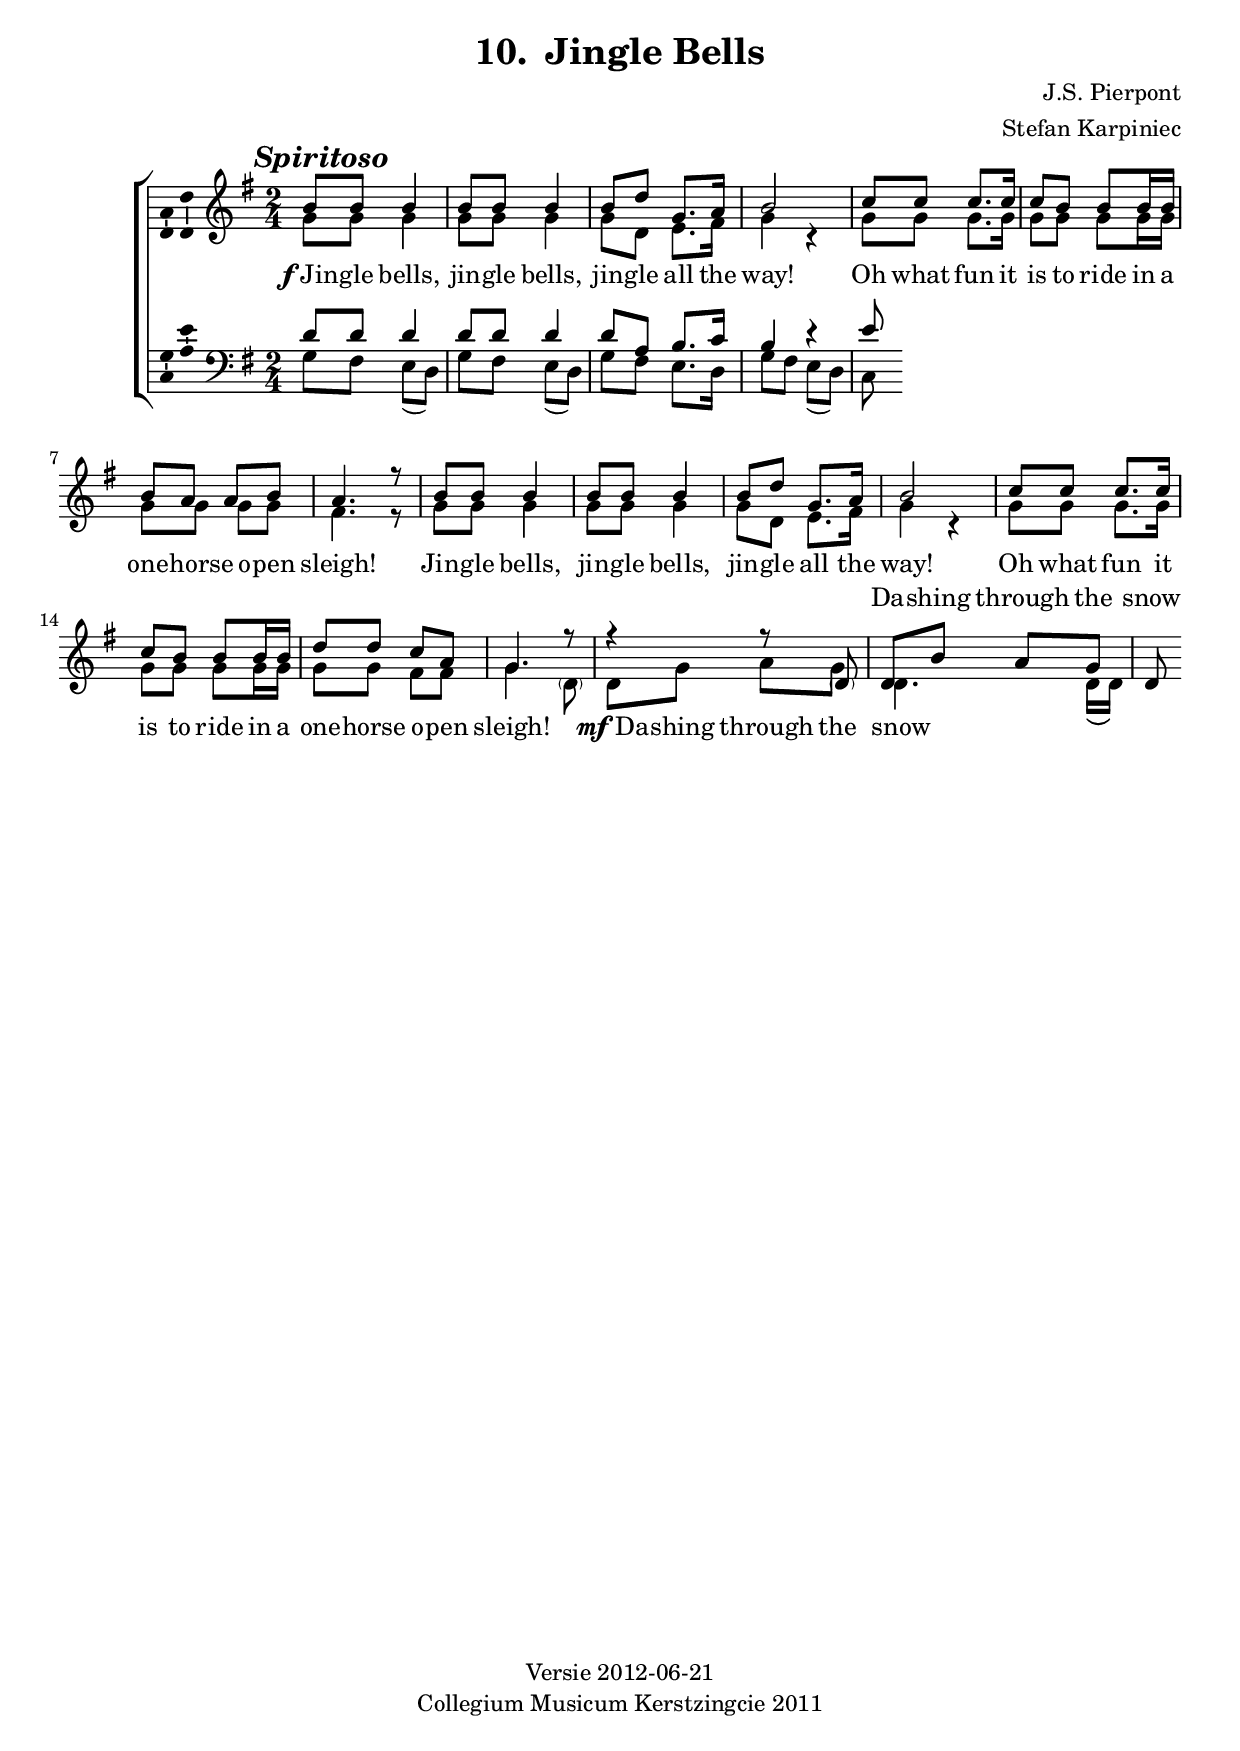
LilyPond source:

% vim: set fileformat=dos:
\version "2.12.3"

% vim: set fileformat=dos:

\version "2.12.3"

soprano = \relative c'' {
  \key g \major
  \time 2/4

  \mark \markup { \italic \bold "Spiritoso" }
  % Jingle bells, jingle bells, jingle all the way!
  b8 b8 b4 |
  b8 b8 b4 |
  b8 d8 g,8. a16 |
  b2 |

  % Oh what fun it is to ride in a one-horse open sleigh!
  c8 c8 c8. c16 |
  c8 b8 b8 b16 b16 |
  b8 a8 a8 b8 |
  a4. r8

  % Jingle bells, jingle bells, jingle all the way!
  b8 b8 b4 |
  b8 b8 b4 |
  b8 d8 g,8. a16 |
  b2 |

  % Oh what fun it is to ride in a one-horse open sleigh!
  c8 c8 c8. c16 |
  c8 b8 b8 b16 b16 |
  d8 d8 c8 a8 |
  g4. r8

  % Dashing through the snow
  r4 r8 \parenthesize d='8 |
  d8 b'8 a8 g8 |
  d8
}

alto = \relative c'' {
  \key g \major
  \time 2/4

  g8 g8 g4 |
  g8 g8 g4 |
  g8 d8 e8. fis16 |
  g4 r4 |

  g8 g8 g8. g16 |
  g8 g8 g8 g16 g16 |
  g8 g8 g8 g8 |
  fis4. r8 |

  g8 g8 g4 |
  g8 g8 g4 |
  g8 d8 e8. fis16 |
  g4 r4 |

  % Oh what fun it | is to ride in a | one-horse open sleigh |
  g8 g8 g8. g16 |
  g8 g8 g8 g16 g16 |
  g8 g8 fis8 fis8 |
  g4. \parenthesize d8 |

  % Dashing through the snow
  d8 g8 a8 g8 |
  d4. d16\( d16\)
}

tenor = \relative c' {
  \key g \major
  \time 2/4

  d8 d8 d4 |
  d8 d8 d4 |
  d8 a8 b8. c16 |
  b4 r4 |

  e8
}

bass = \relative c' {
  \key g \major
  \time 2/4

  g8 fis8 e8( d8) |
  g8 fis8 e8( d8) |
  g8 fis8 e8. d16 |
  g8 fis8 e8( d8) |
  c8
}

refrain = \lyricmode {
  \markup{ \smaller \dynamic f  Jin } 
    -- gle bells, |
  jin -- gle bells, |
  jin -- gle all the |
  way!
  Oh what fun it | % 6
  is to ride in a | % 7
  one -- horse o -- pen |
  sleigh!
  Jin -- gle bells, |
  jin -- gle bells, |
  jin -- gle all the |
  way!
  Oh what fun it | % 6
  is to ride in a | % 7
  one -- horse o -- pen |
  sleigh!
}

refrainSkip = \repeat unfold 50 { s8 }

verseOneSop = \lyricmode {
  \skip 8 Da -- shing through the snow
}

verseOneRest = {
  \refrain
  \lyricmode {
    \skip 8 
    \markup{ \smaller \dynamic mf  Da } 
      -- shing through the snow
  }
}

verseTwoRest = \lyricmode {
}
verseThreeRest = \lyricmode {
}
verseFourRest = \lyricmode {
}

verseTwoSop = \lyricmode {
  A day or two a -- go
  I thought I’d take a ride
}

verseThreeSop = \lyricmode {
  A day or two a -- go,
  the sto -- ry I must tell
}

verseFourSop = \lyricmode {
  Now the ground is white
  Go it while you’re young
}



nummer = "10. "

\header {
  title = \markup {\nummer "Jingle Bells"}
  composer = "J.S. Pierpont"
  arranger = "Stefan Karpiniec"
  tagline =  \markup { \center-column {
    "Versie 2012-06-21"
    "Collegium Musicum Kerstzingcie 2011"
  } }
}

% This useful function kills extenders that are too short to be useful
% Combine this with \override LyricExtender #'minimum-length = #0 for
% beautiful results: an extender if there is space, no extender if there
% is not.
#(define (conditional-kill-lyric-extender-callback . args)
   (lambda (grob)
    (let* ((minimum-length
            (if (null? args)
             (ly:grob-property grob 'minimum-length 0)
             (car args)))
           (X-extent (ly:stencil-extent (ly:grob-property grob 'stencil empty-stencil) X))
           (length (- (cdr X-extent) (car X-extent))))
     (if (> minimum-length length)
      (ly:grob-suicide! grob)))))

\score {
  \new ChoirStaff <<

    \new Lyrics = "lSoprano" {}

    \new Staff = "upper" <<
      \clef "treble"
      \new Voice = "vSoprano" { 
        \override Ambitus #'X-offset = #2.0
        \voiceOne \soprano 
      }
      \new Voice = "vAlto" { \voiceTwo \alto }
    >>

    \context Lyrics = "lSoprano" \lyricsto "vSoprano" {
      \refrainSkip \verseOneSop
    }
    \new Lyrics \lyricsto "vAlto" \verseOneRest

    \new Staff = "lower" <<
      \clef "bass"
      \new Voice = "vTenor" { 
        \override Ambitus #'X-offset = #2.0
        \voiceOne \tenor 
      }
      \new Voice = "vBass" { \voiceTwo \bass }
    >>
  >>
  \layout { 
    % We can haz ambitus to display pitch range?
    \context { \Voice 
      \consists "Ambitus_engraver"
    }
    % Beautiful extender lines
    \context { \Lyrics
      \override LyricExtender #'minimum-length = #0
      \override LyricExtender #'after-line-breaking = %
         #(conditional-kill-lyric-extender-callback 1)
    }
    % space-saving tweaks
    %\context { \Staff
      %\override VerticalAxisGroup #'minimum-Y-extent = #'(-1 . 1)
    %}
    %\context { \Lyrics
      %\override VerticalAxisGroup #'Y-extent = #'(-0.1 . 0.1)
    %}
    %\context { \Lyrics
      %\override VerticalAxisGroup #'minimum-Y-extent = #'(0 . 0)
    %}
  }
}
